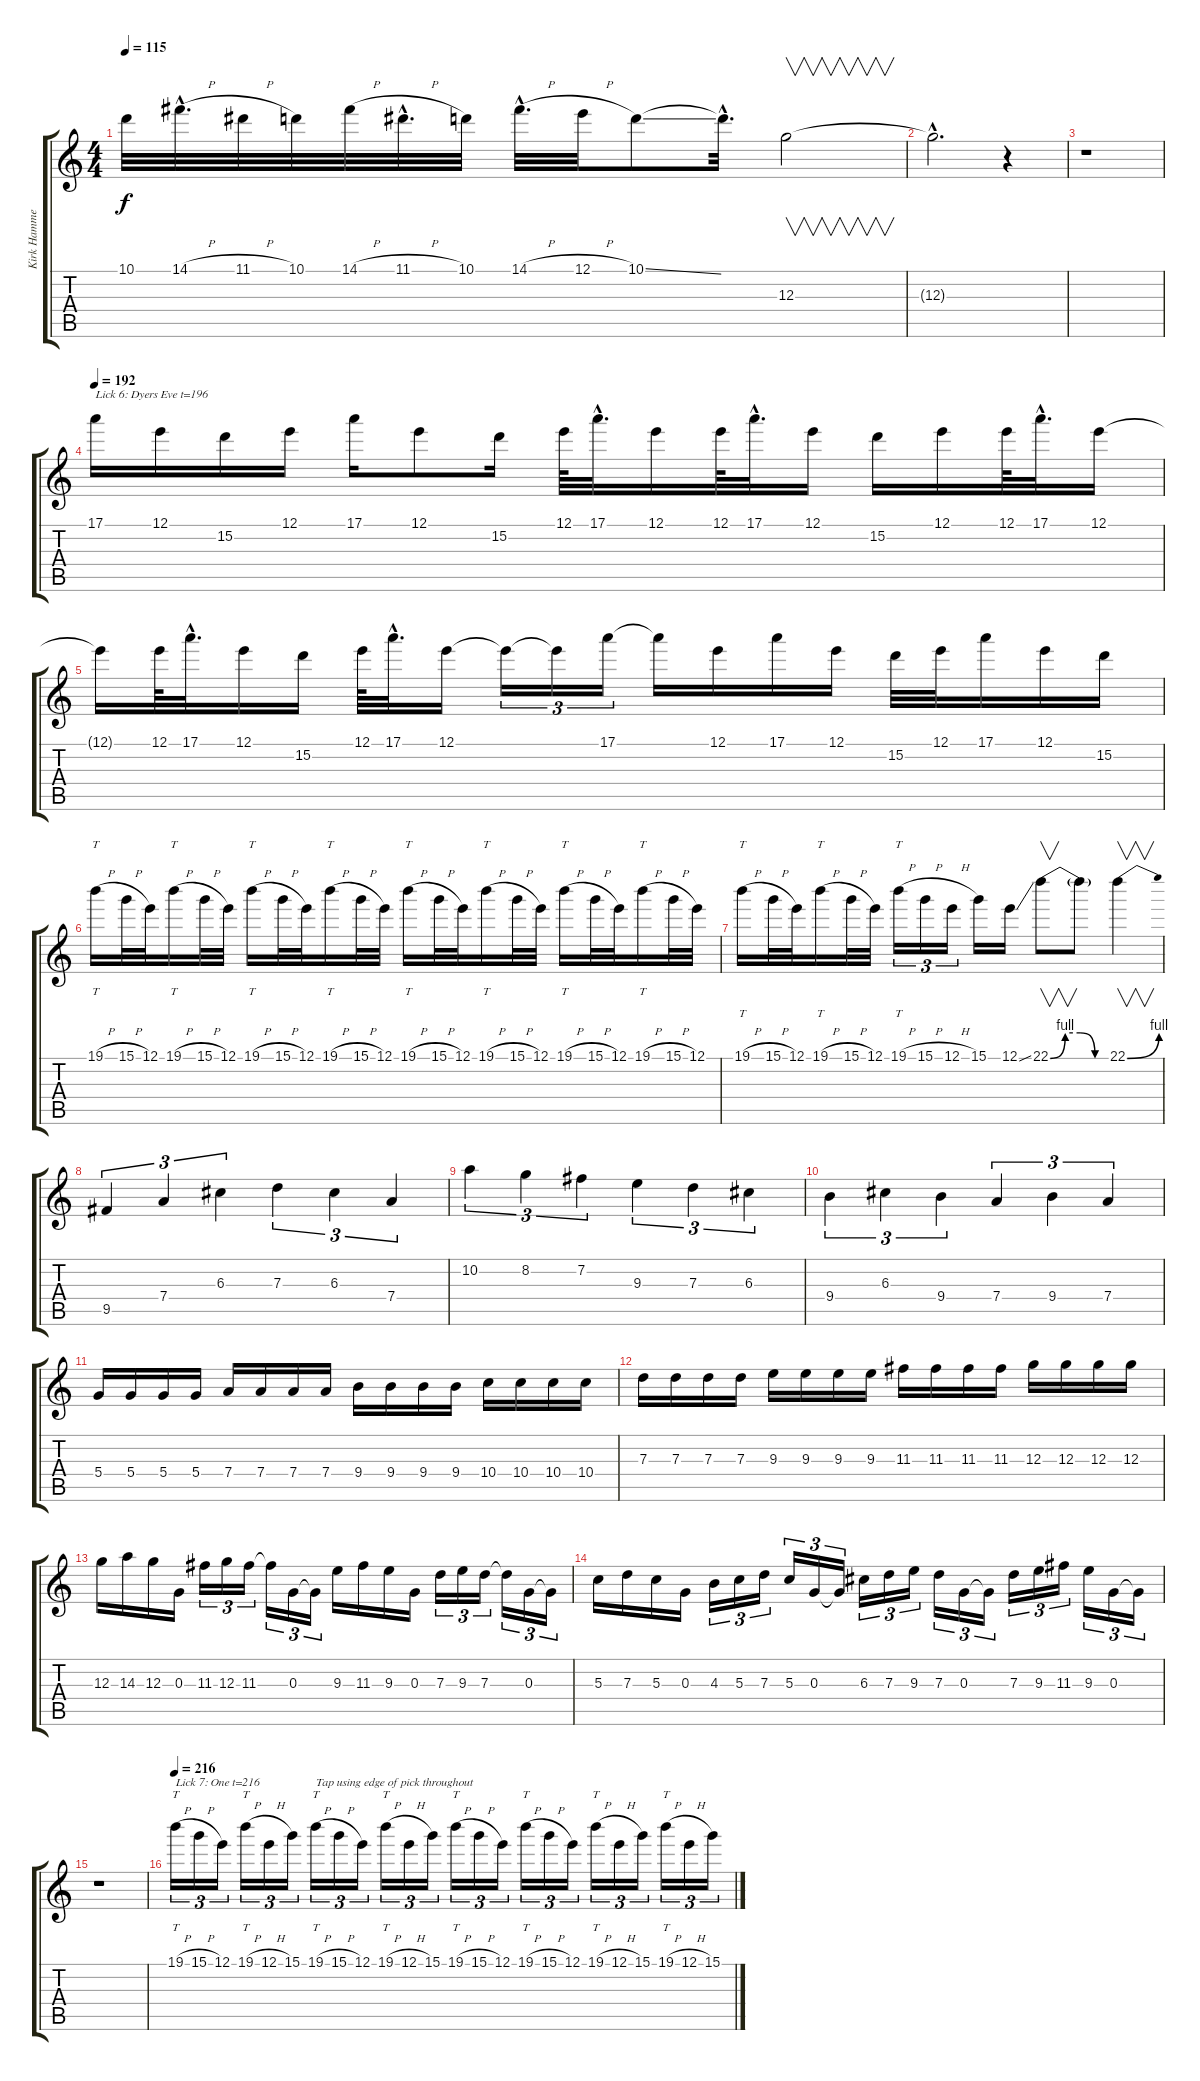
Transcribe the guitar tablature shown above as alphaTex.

\track ("Kirk Hammett" "Kirk Hamme") {instrument distortionguitar}
\staff {score tabs}
\tuning (E4 B3 G3 D3 A2 E2) {hide}
\ts (4 4)
\tempo 115
\clef g2
\ks c
10.1.32{dy f} 14.1{h hac}.32{d} 11.1{h}.32 10.1.32 14.1{h}.32 11.1{h hac}.32{d} 10.1.32 14.1{h hac}.32{d} 12.1{h}.32 10.1{ss}.8 10.1{hac t}.32{d} 12.3.2{v} |
12.3{hac t}.2{d} r.4 |
r.1 |
\tempo 192
17.1.16{txt "Lick 6: Dyers Eve t=196"} 12.1.16 15.2.16 12.1.16 17.1.16 12.1.8 15.2.16 12.1.64 17.1{hac}.32{d} 12.1.16 12.1.64 17.1{hac}.32{d} 12.1.16 15.2.16 12.1.16 12.1.64 17.1{hac}.32{d} 12.1.16 |
12.1{t}.16 12.1.64 17.1{hac}.32{d} 12.1.16 15.2.16 12.1.64 17.1{hac}.32{d} 12.1.16 12.1{t}.16{tu (3 2)} 12.1{t}.16{tu (3 2)} 17.1.16{tu (3 2)} 17.1{t}.16 12.1.16 17.1.16 12.1.16 15.2.32 12.1.32 17.1.16 12.1.16 15.2.16 |
19.1{h}.16{tt} 15.1{h}.32 12.1.32 19.1{h}.16{tt} 15.1{h}.32 12.1.32 19.1{h}.16{tt} 15.1{h}.32 12.1.32 19.1{h}.16{tt} 15.1{h}.32 12.1.32 19.1{h}.16{tt} 15.1{h}.32 12.1.32 19.1{h}.16{tt} 15.1{h}.32 12.1.32 19.1{h}.16{tt} 15.1{h}.32 12.1.32 19.1{h}.16{tt} 15.1{h}.32 12.1.32 |
19.1{h}.16{tt} 15.1{h}.32 12.1.32 19.1{h}.16{tt} 15.1{h}.32 12.1.32 19.1{h}.16{tt tu (3 2)} 15.1{h}.16{tu (3 2)} 12.1{h}.16{tu (3 2)} 15.1.16 12.1{ss}.16 22.1{be (custom 0 0 15 4 30 4 45 0 60 0)}.8{v} 22.1{t}.8 22.1{be (bend 0 0 60 4)}.4{v} |
9.5.4{tu (3 2)} 7.4.4{tu (3 2)} 6.3.4{tu (3 2)} 7.3.4{tu (3 2)} 6.3.4{tu (3 2)} 7.4.4{tu (3 2)} |
10.2.4{tu (3 2)} 8.2.4{tu (3 2)} 7.2.4{tu (3 2)} 9.3.4{tu (3 2)} 7.3.4{tu (3 2)} 6.3.4{tu (3 2)} |
9.4.4{tu (3 2)} 6.3.4{tu (3 2)} 9.4.4{tu (3 2)} 7.4.4{tu (3 2)} 9.4.4{tu (3 2)} 7.4.4{tu (3 2)} |
5.4.16 5.4.16 5.4.16 5.4.16 7.4.16 7.4.16 7.4.16 7.4.16 9.4.16 9.4.16 9.4.16 9.4.16 10.4.16 10.4.16 10.4.16 10.4.16 |
7.3.16 7.3.16 7.3.16 7.3.16 9.3.16 9.3.16 9.3.16 9.3.16 11.3.16 11.3.16 11.3.16 11.3.16 12.3.16 12.3.16 12.3.16 12.3.16 |
12.3.16 14.3.16 12.3.16 0.3.16 11.3.16{tu (3 2)} 12.3.16{tu (3 2)} 11.3.16{tu (3 2)} 11.3{t}.16{tu (3 2)} 0.3.16{tu (3 2)} 0.3{t}.16{tu (3 2)} 9.3.16 11.3.16 9.3.16 0.3.16 7.3.16{tu (3 2)} 9.3.16{tu (3 2)} 7.3.16{tu (3 2)} 7.3{t}.16{tu (3 2)} 0.3.16{tu (3 2)} 0.3{t}.16{tu (3 2)} |
5.3.16 7.3.16 5.3.16 0.3.16 4.3.16{tu (3 2)} 5.3.16{tu (3 2)} 7.3.16{tu (3 2)} 5.3.16{tu (3 2)} 0.3.16{tu (3 2)} 0.3{t}.16{tu (3 2)} 6.3.16{tu (3 2)} 7.3.16{tu (3 2)} 9.3.16{tu (3 2)} 7.3.16{tu (3 2)} 0.3.16{tu (3 2)} 0.3{t}.16{tu (3 2)} 7.3.16{tu (3 2)} 9.3.16{tu (3 2)} 11.3.16{tu (3 2)} 9.3.16{tu (3 2)} 0.3.16{tu (3 2)} 0.3{t}.16{tu (3 2)} |
r.1 |
\tempo 216
19.1{h}.16{tt tu (3 2) txt "Lick 7: One t=216"} 15.1{h}.16{tu (3 2)} 12.1.16{tu (3 2)} 19.1{h}.16{tt tu (3 2)} 12.1{h}.16{tu (3 2)} 15.1.16{tu (3 2)} 19.1{h}.16{tt tu (3 2) txt "Tap using edge of pick throughout"} 15.1{h}.16{tu (3 2)} 12.1.16{tu (3 2)} 19.1{h}.16{tt tu (3 2)} 12.1{h}.16{tu (3 2)} 15.1.16{tu (3 2)} 19.1{h}.16{tt tu (3 2)} 15.1{h}.16{tu (3 2)} 12.1.16{tu (3 2)} 19.1{h}.16{tt tu (3 2)} 15.1{h}.16{tu (3 2)} 12.1.16{tu (3 2)} 19.1{h}.16{tt tu (3 2)} 12.1{h}.16{tu (3 2)} 15.1.16{tu (3 2)} 19.1{h}.16{tt tu (3 2)} 12.1{h}.16{tu (3 2)} 15.1.16{tu (3 2)}
